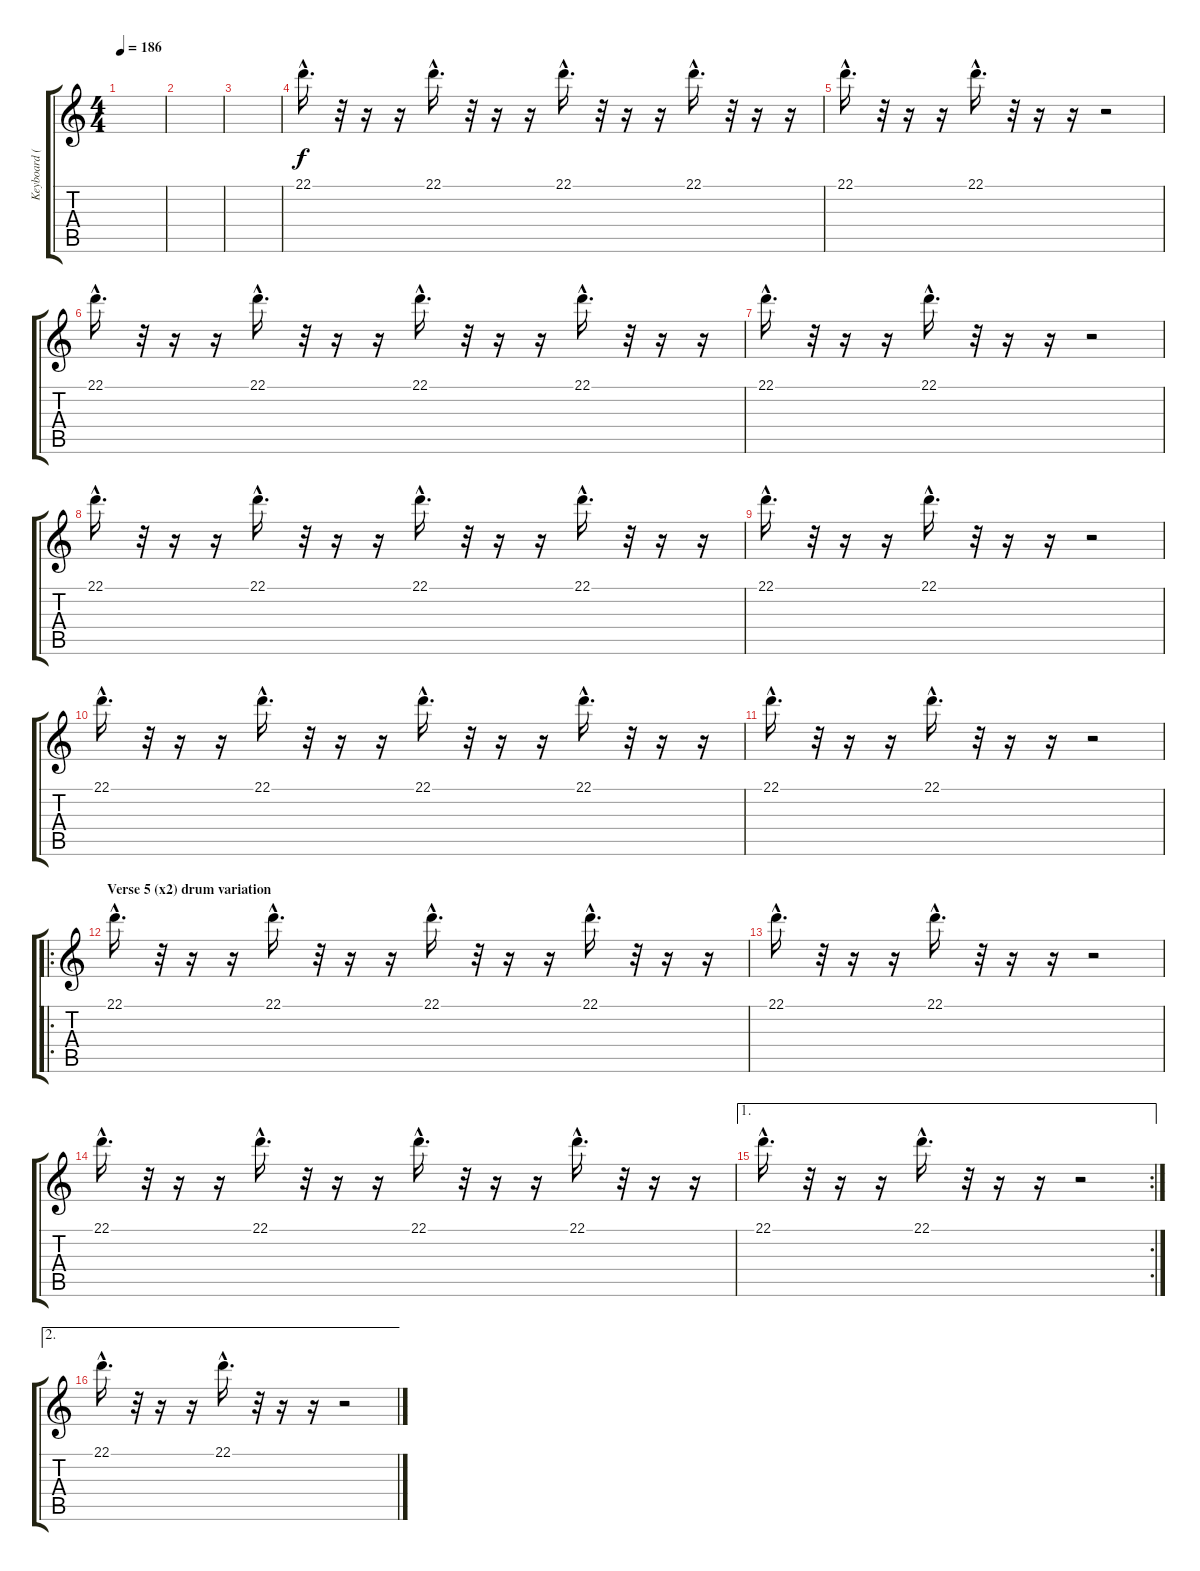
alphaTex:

\track ("Keyboard (hammond)" "Keyboard (") {instrument drawbarorgan}
\staff {score tabs}
\tuning (E4 B3 G3 D3 A2 E2) {hide}
\ts (4 4)
\tempo 186
\clef g2
\ks c
|
|
|
22.1{hac}.16{d} r.32 r.16 r.16 22.1{hac}.16{d} r.32 r.16 r.16 22.1{hac}.16{d} r.32 r.16 r.16 22.1{hac}.16{d} r.32 r.16 r.16 |
22.1{hac}.16{d} r.32 r.16 r.16 22.1{hac}.16{d} r.32 r.16 r.16 r.2 |
22.1{hac}.16{d} r.32 r.16 r.16 22.1{hac}.16{d} r.32 r.16 r.16 22.1{hac}.16{d} r.32 r.16 r.16 22.1{hac}.16{d} r.32 r.16 r.16 |
22.1{hac}.16{d} r.32 r.16 r.16 22.1{hac}.16{d} r.32 r.16 r.16 r.2 |
22.1{hac}.16{d} r.32 r.16 r.16 22.1{hac}.16{d} r.32 r.16 r.16 22.1{hac}.16{d} r.32 r.16 r.16 22.1{hac}.16{d} r.32 r.16 r.16 |
22.1{hac}.16{d} r.32 r.16 r.16 22.1{hac}.16{d} r.32 r.16 r.16 r.2 |
22.1{hac}.16{d} r.32 r.16 r.16 22.1{hac}.16{d} r.32 r.16 r.16 22.1{hac}.16{d} r.32 r.16 r.16 22.1{hac}.16{d} r.32 r.16 r.16 |
22.1{hac}.16{d} r.32 r.16 r.16 22.1{hac}.16{d} r.32 r.16 r.16 r.2 |
\ro
\section ("" "Verse 5 (x2) drum variation")
22.1{hac}.16{d} r.32 r.16 r.16 22.1{hac}.16{d} r.32 r.16 r.16 22.1{hac}.16{d} r.32 r.16 r.16 22.1{hac}.16{d} r.32 r.16 r.16 |
22.1{hac}.16{d} r.32 r.16 r.16 22.1{hac}.16{d} r.32 r.16 r.16 r.2 |
22.1{hac}.16{d} r.32 r.16 r.16 22.1{hac}.16{d} r.32 r.16 r.16 22.1{hac}.16{d} r.32 r.16 r.16 22.1{hac}.16{d} r.32 r.16 r.16 |
\ae 1
\rc 2
22.1{hac}.16{d} r.32 r.16 r.16 22.1{hac}.16{d} r.32 r.16 r.16 r.2 |
\ae 2
22.1{hac}.16{d} r.32 r.16 r.16 22.1{hac}.16{d} r.32 r.16 r.16 r.2
